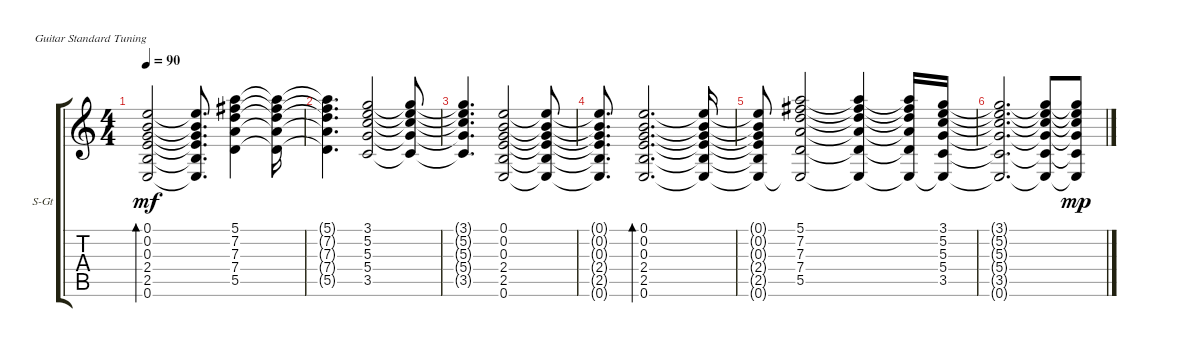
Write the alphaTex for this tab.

\defaultSystemsLayout 4
\bracketExtendMode groupsimilarinstruments
\firstSystemTrackNameOrientation horizontal
\otherSystemsTrackNameOrientation horizontal
\track ("Steel Guitar" "S-Gt") {instrument acousticguitarsteel}
\staff {score tabs}
\tuning (E4 B3 G3 D3 A2 E2)
\ts (4 4)
\tempo 90
\clef g2
\scale
0.487395
\ks c
(0.6 2.5 2.4 0.3 0.2 0.1).2{bd 30 dy mf instrument acousticguitarsteel} (0.6{t} 2.5{t} 2.4{t} 0.3{t} 0.2{t} 0.1{t}).8{d} (5.5 7.4 7.3 7.2 5.1).4 (5.5{t} 7.4{t} 7.3{t} 7.2{t} 5.1{t}).16 |
\scale
0.256303 (5.5{t} 7.4{t} 7.3{t} 7.2{t} 5.1{t}).4{d} (3.5 5.4 5.3 5.2 3.1).2 (3.5{t} 5.4{t} 5.3{t} 5.2{t} 3.1{t}).8 |
\scale
0.256303 (3.5{t} 5.4{t} 5.3{t} 5.2{t} 3.1{t}).4{d} (0.6 2.5 2.4 0.3 0.2 0.1).2 (0.1{t} 0.2{t} 0.3{t} 2.4{t} 2.5{t} 0.6{t}).8 |
(0.6{t} 2.5{t} 2.4{t} 0.3{t} 0.2{t} 0.1{t}).8{d} (0.6 2.5 2.4 0.3 0.2 0.1).2{d bd 30} (2.5{t} 2.4{t} 0.3{t} 0.2{t} 0.1{t} 0.6{t}).16 |
(0.1{t} 0.2{t} 0.3{t} 2.4{t} 2.5{t} 0.6{t}).8 (5.5 7.4 7.3 7.2 5.1 0.6{t}).2 (5.5{t} 7.4{t} 7.3{t} 7.2{t} 5.1{t} 0.6{t}).4 (5.5{t} 7.4{t} 7.3{t} 7.2{t} 5.1{t} 0.6{t}).16 (3.5 5.4 5.3 5.2 3.1 0.6{t}).16 |
(3.5{t} 5.4{t} 5.3{t} 5.2{t} 3.1{t} 0.6{t}).2{d} (3.5{t} 5.4{t} 5.3{t} 5.2{t} 3.1{t} 0.6{t}).8 (0.6{t} 3.5{t} 5.4{t} 5.3{t} 5.2{t} 3.1{t}).8{dy mp}
